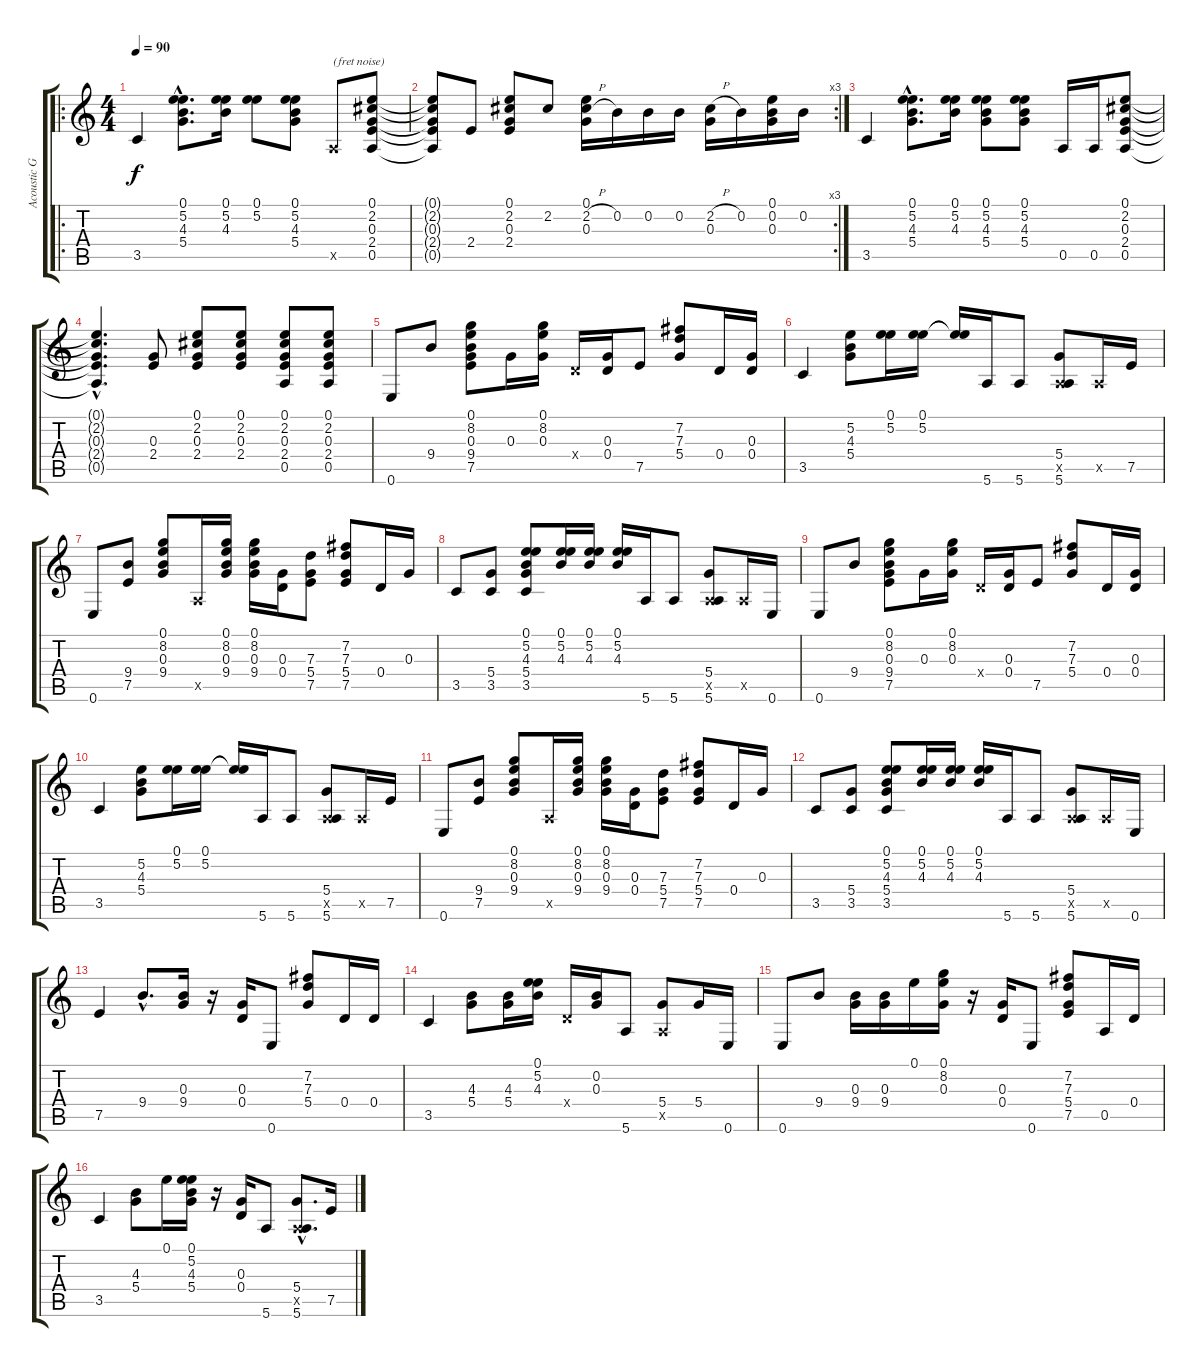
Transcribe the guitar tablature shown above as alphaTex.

\track ("Acoustic Gtr." "Acoustic G") {instrument acousticguitarsteel}
\staff {score tabs}
\tuning (E4 B3 G3 D3 A2 E2) {hide}
\ro
\ts (4 4)
\tempo 90
\clef g2
\ks c
3.5.4{dy f} (0.1{hac} 5.2{hac} 4.3{hac} 5.4{hac}).8{d} (0.1 5.2 4.3).16 (0.1 5.2).8 (0.1 5.2 4.3 5.4).8 0.5{x}.8{txt "(fret noise)"} (0.1 2.2 0.3 2.4 0.5).8 |
\rc 3
(0.1{t} 2.2{t} 0.3{t} 2.4{t} 0.5{t}).8 2.4.8 (0.1 2.2 0.3 2.4).8 2.2.8 (0.1 2.2{h} 0.3).16 0.2.16 0.2.16 0.2.16 (2.2{h} 0.3).16 0.2.16 (0.1 0.2 0.3).16 0.2.16 |
3.5.4 (0.1{hac} 5.2{hac} 4.3{hac} 5.4{hac}).8{d} (0.1 5.2 4.3).16 (0.1 5.2 4.3 5.4).8 (0.1 5.2 4.3 5.4).8 0.5.16 0.5.16 (0.1 2.2 0.3 2.4 0.5).8 |
(0.1{hac t} 2.2{hac t} 0.3{hac t} 2.4{hac t} 0.5{hac t}).4{d} (0.3 2.4).8 (0.1 2.2 0.3 2.4).8 (0.1 2.2 0.3 2.4).8 (0.1 2.2 0.3 2.4 0.5).8 (0.1 2.2 0.3 2.4 0.5).8 |
0.6.8 9.4.8 (0.1 8.2 0.3 9.4 7.5).8 0.3.16 (0.1 8.2 0.3).16 0.4{x}.16 (0.3 0.4).16 7.5.8 (7.2 7.3 5.4).8 0.4.16 (0.3 0.4).16 |
3.5.4 (5.2 4.3 5.4).8 (0.1 5.2).16 (0.1 5.2).16 (0.1{t} 5.2{t}).16 5.6.16 5.6.8 (5.4 0.5{x} 5.6).8 0.5{x}.16 7.5.16 |
0.6.8 (9.4 7.5).8 (0.1 8.2 0.3 9.4).8 0.5{x}.16 (0.1 8.2 0.3 9.4).16 (0.1 8.2 0.3 9.4).16 (0.3 0.4).16 (7.3 5.4 7.5).8 (7.2 7.3 5.4 7.5).8 0.4.16 0.3.16 |
3.5.8 (5.4 3.5).8 (0.1 5.2 4.3 5.4 3.5).8 (0.1 5.2 4.3).16 (0.1 5.2 4.3).16 (0.1 5.2 4.3).16 5.6.16 5.6.8 (5.4 0.5{x} 5.6).8 0.5{x}.16 0.6.16 |
0.6.8 9.4.8 (0.1 8.2 0.3 9.4 7.5).8 0.3.16 (0.1 8.2 0.3).16 0.4{x}.16 (0.3 0.4).16 7.5.8 (7.2 7.3 5.4).8 0.4.16 (0.3 0.4).16 |
3.5.4 (5.2 4.3 5.4).8 (0.1 5.2).16 (0.1 5.2).16 (0.1{t} 5.2{t}).16 5.6.16 5.6.8 (5.4 0.5{x} 5.6).8 0.5{x}.16 7.5.16 |
0.6.8 (9.4 7.5).8 (0.1 8.2 0.3 9.4).8 0.5{x}.16 (0.1 8.2 0.3 9.4).16 (0.1 8.2 0.3 9.4).16 (0.3 0.4).16 (7.3 5.4 7.5).8 (7.2 7.3 5.4 7.5).8 0.4.16 0.3.16 |
3.5.8 (5.4 3.5).8 (0.1 5.2 4.3 5.4 3.5).8 (0.1 5.2 4.3).16 (0.1 5.2 4.3).16 (0.1 5.2 4.3).16 5.6.16 5.6.8 (5.4 0.5{x} 5.6).8 0.5{x}.16 0.6.16 |
7.5.4 9.4{hac}.8{d} (0.3 9.4).16 r.16 (0.3 0.4).16 0.6.8 (7.2 7.3 5.4).8 0.4.16 0.4.16 |
3.5.4 (4.3 5.4).8 (4.3 5.4).16 (0.1 5.2 4.3).16 0.4{x}.16 (0.2 0.3).16 5.6.8 (5.4 0.5{x}).8 5.4.16 0.6.16 |
0.6.8 9.4.8 (0.3 9.4).16 (0.3 9.4).16 0.1.16 (0.1 8.2 0.3).16 r.16 (0.3 0.4).16 0.6.8 (7.2 7.3 5.4 7.5).8 0.5.16 0.4.16 |
3.5.4 (4.3 5.4).8 0.1.16 (0.1 5.2 4.3 5.4).16 r.16 (0.3 0.4).16 5.6.8 (5.4{hac} 0.5{hac x} 5.6{hac}).8{d} 7.5.16
